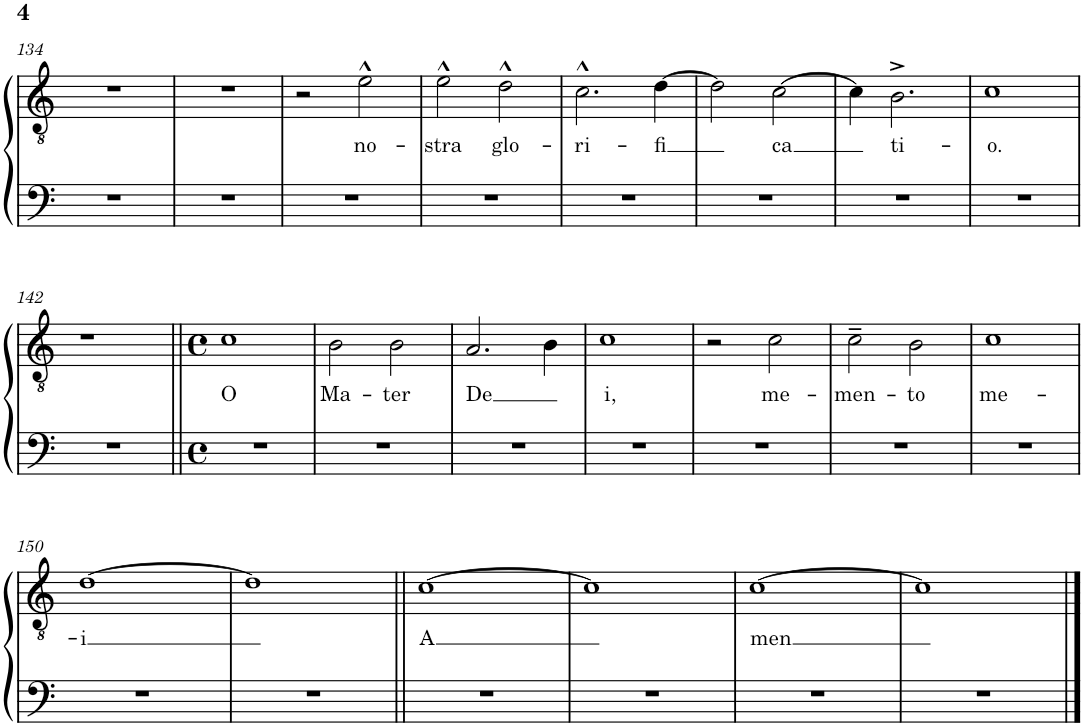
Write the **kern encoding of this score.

**kern	**kern	**text
*part1	*part1	*part1
*staff2	*staff1	*staff1
*I"Piano	*	*
*I'Pno.	*	*
!!LO:PB:g=z
*clefF4	*clefGv2	*
*k[]	*k[]	*
*M2/2	*M2/2	*
*met(c|)	*met(c|)	*
=134	=134	=134
1r	1r	.
=135	=135	=135
1r	1r	.
=136	=136	=136
1r	2r	.
!	!	!LO:LY:b
.	2e^^\	no-
=137	=137	=137
!	!	!LO:LY:b
1r	2e^^\	-stra
!	!	!LO:LY:b
.	2d^^\	glo-
=138	=138	=138
!	!	!LO:LY:b
1r	2.c^^\	-ri-
!	!	!LO:LY:b
.	[4d\	-fi
=139	=139	=139
1r	2d\]	.
!	!	!LO:LY:b
.	[2c\	ca
=140	=140	=140
1r	4c\]	.
!	!	!LO:LY:b
.	2.B^\	ti-
=141	=141	=141
!	!	!LO:LY:b
1r	1c	-o.
!!LO:LB:g=z
=142	=142	=142
1r	1r	.
=143||	=143||	=143||
*M4/4	*M4/4	*
*met(c)	*met(c)	*
!	!	!LO:LY:b
1r	1c	O
=144	=144	=144
!	!	!LO:LY:b
1r	2B\	Ma-
!	!	!LO:LY:b
.	2B\	-ter
=145	=145	=145
!	!	!LO:LY:b
1r	2.A/	De
.	4B\	.
=146	=146	=146
!	!	!LO:LY:b
1r	1c	i,
=147	=147	=147
1r	2r	.
!	!	!LO:LY:b
.	2c\	me-
=148	=148	=148
!	!	!LO:LY:b
1r	2c~\	-men-
!	!	!LO:LY:b
.	2B\	-to
=149	=149	=149
!	!	!LO:LY:b
1r	1c	me-
!!LO:LB:g=z
=150	=150	=150
!	!	!LO:LY:b
1r	[1d	-i
=151	=151	=151
1r	1d]	.
=152||	=152||	=152||
!	!	!LO:LY:b
1r	[1c	A
=153	=153	=153
1r	1c]	.
=154	=154	=154
!	!	!LO:LY:b
1r	[1c	men
=155	=155	=155
1r	1c]	.
==	==	==
*-	*-	*-
